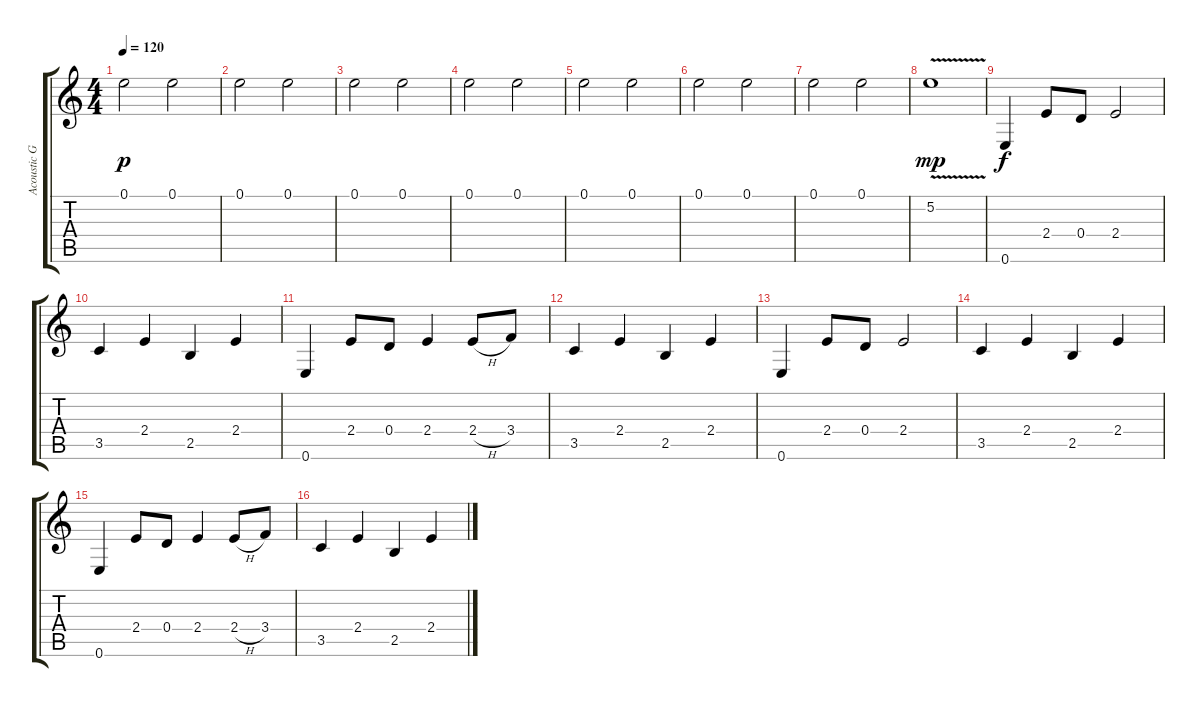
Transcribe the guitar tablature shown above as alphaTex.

\track ("Acoustic Guitar II" "Acoustic G") {instrument acousticguitarnylon}
\staff {score tabs}
\tuning (E4 B3 G3 D3 A2 E2) {hide}
\ts (4 4)
\tempo 120
\clef g2
\ks c
0.1.2{dy p instrument acousticguitarnylon} 0.1.2 |
0.1.2 0.1.2 |
0.1.2 0.1.2 |
0.1.2 0.1.2 |
0.1.2 0.1.2 |
0.1.2 0.1.2 |
0.1.2 0.1.2 |
5.2{v}.1{dy mp} |
0.6.4{dy f} 2.4.8 0.4.8 2.4.2 |
3.5.4 2.4.4 2.5.4 2.4.4 |
0.6.4 2.4.8 0.4.8 2.4.4 2.4{h}.8 3.4.8 |
3.5.4 2.4.4 2.5.4 2.4.4 |
0.6.4 2.4.8 0.4.8 2.4.2 |
3.5.4 2.4.4 2.5.4 2.4.4 |
0.6.4 2.4.8 0.4.8 2.4.4 2.4{h}.8 3.4.8 |
3.5.4 2.4.4 2.5.4 2.4.4
